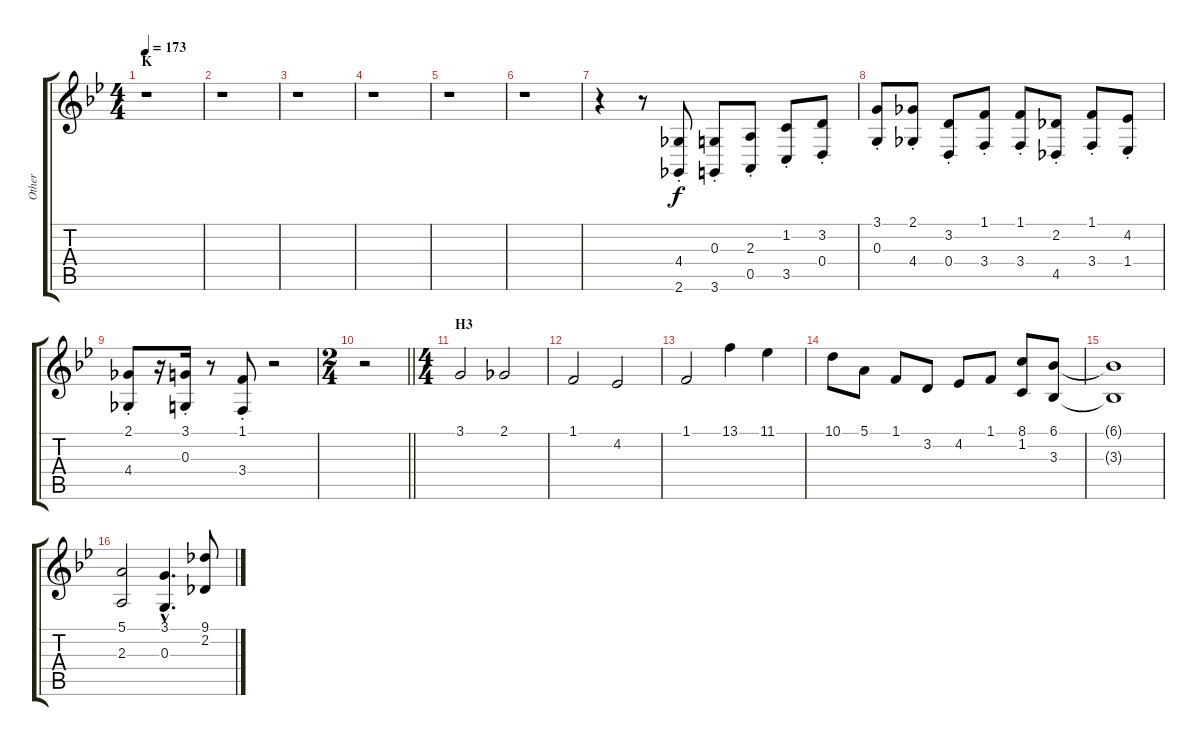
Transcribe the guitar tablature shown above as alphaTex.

\track ("Other" "Other") {instrument synthbrass2}
\staff {score tabs}
\tuning (E4 B3 G3 D3 A2 E2) {hide}
\ts (4 4)
\section ("" "K")
\tempo 173
\clef g2
\ks bb
r.1{dy f} |
r.1 |
r.1 |
r.1 |
r.1 |
r.1 |
r.4{instrument synthstrings1} r.8 (4.4{st} 2.6{st}).8 (0.3{st} 3.6{st}).8 (2.3{st} 0.5{st}).8 (1.2{st} 3.5{st}).8 (3.2{st} 0.4{st}).8 |
(3.1{st} 0.3{st}).8 (2.1{st} 4.4{st}).8 (3.2{st} 0.4{st}).8 (1.1{st} 3.4{st}).8 (1.1{st} 3.4{st}).8 (2.2{st} 4.5{st}).8 (1.1{st} 3.4{st}).8 (4.2{st} 1.4{st}).8 |
(2.1{st} 4.4{st}).8 r.16 (3.1{st} 0.3{st}).16 r.8 (1.1{st} 3.4{st}).8 r.2 |
\ts (2 4)
\barLineRight lightlight
r.2 |
\ts (4 4)
\section ("" "H3")
3.1.2 2.1.2 |
1.1.2 4.2.2 |
1.1.2 13.1.4 11.1.4 |
10.1.8 5.1.8 1.1.8 3.2.8 4.2.8 1.1.8 (8.1 1.2).8 (6.1 3.3).8 |
(6.1{t} 3.3{t}).1 |
(5.1 2.3).2 (3.1{hac} 0.3{hac}).4{d} (9.1 2.2).8
